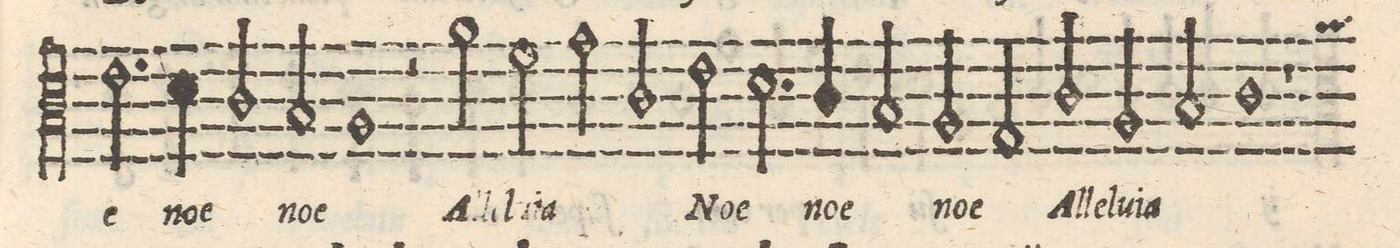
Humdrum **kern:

**kern	**text
*I"TENOR	*
*clefC3	*
*k[]	*
*met(C|)	*
*M2/1	*
2.e\	-e
4d\	no-
=77-	=77-
2c/	-e
2B/	no-
1A	-e
=78-	=78-
2r	.
2a\	Al-
2f\	-le-
2g\	-lu-
=79-	=79-
2c/	-ia
2e\	No-
2.d\	-e
4c/	no-
=80-	=80-
2B/	-e
2A/	no-
2G/	-e
2c/	Al-
=81-	=81-
2A/	-le-
2B/	-lu-
1c	-ia
=82-	=82-
1r	.
*custos:a	*
*-	*-
